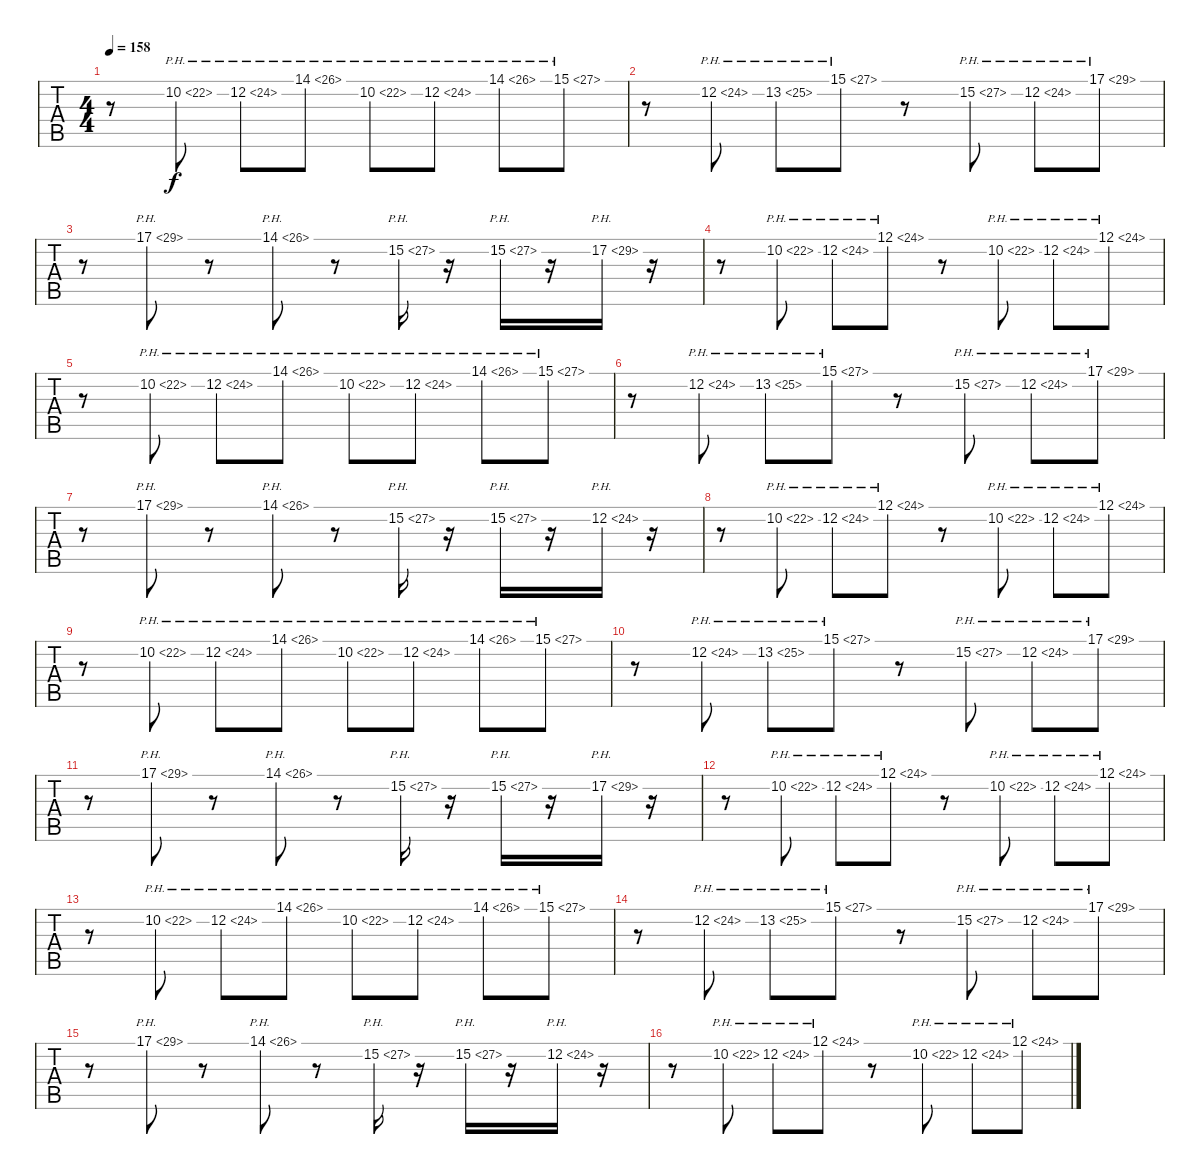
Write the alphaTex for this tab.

\track ("   " "   ") {instrument fx7echoes}
\staff {tabs}
\tuning (D4 A3 F3 C3 G2 D2) {hide}
\ts (4 4)
\tempo 158
\clef g2
\ks c
r.8{dy f} 10.2{ph 12}.8 12.2{ph 12}.8 14.1{ph 12}.8 10.2{ph 12}.8 12.2{ph 12}.8 14.1{ph 12}.8 15.1{ph 12}.8 |
r.8 12.2{ph 12}.8 13.2{ph 12}.8 15.1{ph 12}.8 r.8 15.2{ph 12}.8 12.2{ph 12}.8 17.1{ph 12}.8 |
r.8 17.1{ph 12}.8 r.8 14.1{ph 12}.8 r.8 15.2{ph 12}.16 r.16 15.2{ph 12}.16 r.16 17.2{ph 12}.16 r.16 |
r.8 10.2{ph 12}.8 12.2{ph 12}.8 12.1{ph 12}.8 r.8 10.2{ph 12}.8 12.2{ph 12}.8 12.1{ph 12}.8 |
r.8 10.2{ph 12}.8 12.2{ph 12}.8 14.1{ph 12}.8 10.2{ph 12}.8 12.2{ph 12}.8 14.1{ph 12}.8 15.1{ph 12}.8 |
r.8 12.2{ph 12}.8 13.2{ph 12}.8 15.1{ph 12}.8 r.8 15.2{ph 12}.8 12.2{ph 12}.8 17.1{ph 12}.8 |
r.8 17.1{ph 12}.8 r.8 14.1{ph 12}.8 r.8 15.2{ph 12}.16 r.16 15.2{ph 12}.16 r.16 12.2{ph 12}.16 r.16 |
r.8 10.2{ph 12}.8 12.2{ph 12}.8 12.1{ph 12}.8 r.8 10.2{ph 12}.8 12.2{ph 12}.8 12.1{ph 12}.8 |
r.8 10.2{ph 12}.8 12.2{ph 12}.8 14.1{ph 12}.8 10.2{ph 12}.8 12.2{ph 12}.8 14.1{ph 12}.8 15.1{ph 12}.8 |
r.8 12.2{ph 12}.8 13.2{ph 12}.8 15.1{ph 12}.8 r.8 15.2{ph 12}.8 12.2{ph 12}.8 17.1{ph 12}.8 |
r.8 17.1{ph 12}.8 r.8 14.1{ph 12}.8 r.8 15.2{ph 12}.16 r.16 15.2{ph 12}.16 r.16 17.2{ph 12}.16 r.16 |
r.8 10.2{ph 12}.8 12.2{ph 12}.8 12.1{ph 12}.8 r.8 10.2{ph 12}.8 12.2{ph 12}.8 12.1{ph 12}.8 |
r.8 10.2{ph 12}.8 12.2{ph 12}.8 14.1{ph 12}.8 10.2{ph 12}.8 12.2{ph 12}.8 14.1{ph 12}.8 15.1{ph 12}.8 |
r.8 12.2{ph 12}.8 13.2{ph 12}.8 15.1{ph 12}.8 r.8 15.2{ph 12}.8 12.2{ph 12}.8 17.1{ph 12}.8 |
r.8 17.1{ph 12}.8 r.8 14.1{ph 12}.8 r.8 15.2{ph 12}.16 r.16 15.2{ph 12}.16 r.16 12.2{ph 12}.16 r.16 |
r.8 10.2{ph 12}.8 12.2{ph 12}.8 12.1{ph 12}.8 r.8 10.2{ph 12}.8 12.2{ph 12}.8 12.1{ph 12}.8
